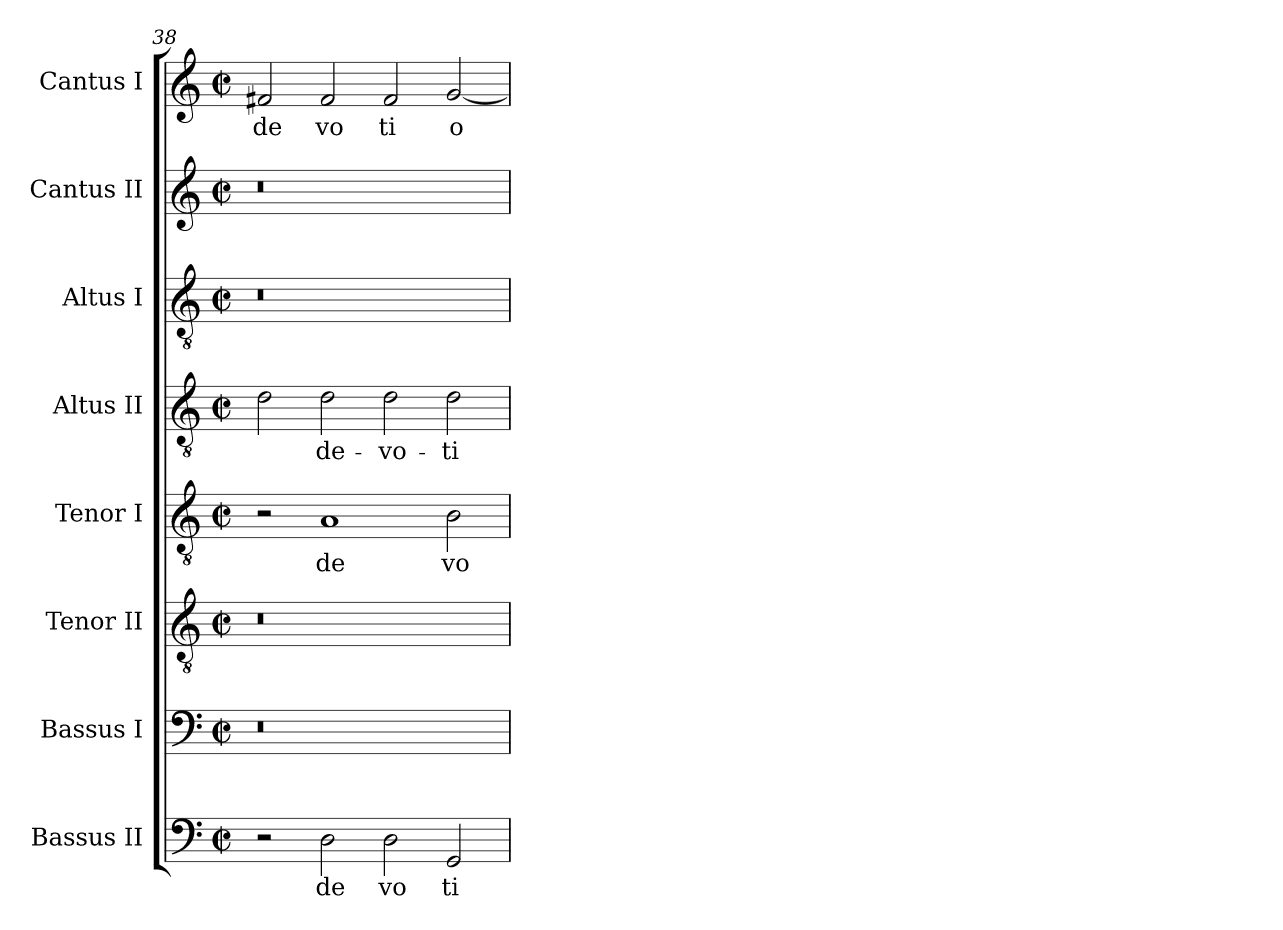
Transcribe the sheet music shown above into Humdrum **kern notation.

**kern	**text	**kern	**kern	**kern	**text	**kern	**text	**kern	**kern	**kern	**text
*part8	*part8	*part7	*part6	*part5	*part5	*part4	*part4	*part3	*part2	*part1	*part1
*staff8	*staff8	*staff7	*staff6	*staff5	*staff5	*staff4	*staff4	*staff3	*staff2	*staff1	*staff1
*I"Bassus II	*	*I"Bassus I	*I"Tenor II	*I"Tenor I	*	*I"Altus II	*	*I"Altus I	*I"Cantus II	*I"Cantus I	*
*clefF4	*	*clefF4	*clefGv2	*clefGv2	*	*clefGv2	*	*clefGv2	*clefG2	*clefG2	*
*M2/2	*	*M2/2	*M2/2	*M2/2	*	*M2/2	*	*M2/2	*M2/2	*M2/2	*
*met(c|)	*	*met(c|)	*met(c|)	*met(c|)	*	*met(c|)	*	*met(c|)	*met(c|)	*met(c|)	*
=38	=38	=38	=38	=38	=38	=38	=38	=38	=38	=38	=38
!	!	!	!	!	!	!	!	!	!	!	!LO:LY:b:cj
2r	.	0r	0r	2r	.	2d\	.	0r	0r	2f#X/	de
!	!LO:LY:b:cj	!	!	!	!LO:LY:b:cj	!	!LO:LY:b:cj	!	!	!	!LO:LY:b:cj
2D\	de	.	.	1A	de	2d\	de-	.	.	2f#/	vo
!	!LO:LY:b:cj	!	!	!	!	!	!LO:LY:b:cj	!	!	!	!LO:LY:b:cj
2D\	vo	.	.	.	.	2d\	-vo-	.	.	2f#/	ti
!	!LO:LY:b:cj	!	!	!	!LO:LY:b:cj	!	!LO:LY:b:cj	!	!	!	!LO:LY:b:cj
2GG/	ti	.	.	2B\	vo	2d\	-ti-	.	.	[<2g/	o
=	=	=	=	=	=	=	=	=	=	=	=
*-	*-	*-	*-	*-	*-	*-	*-	*-	*-	*-	*-
